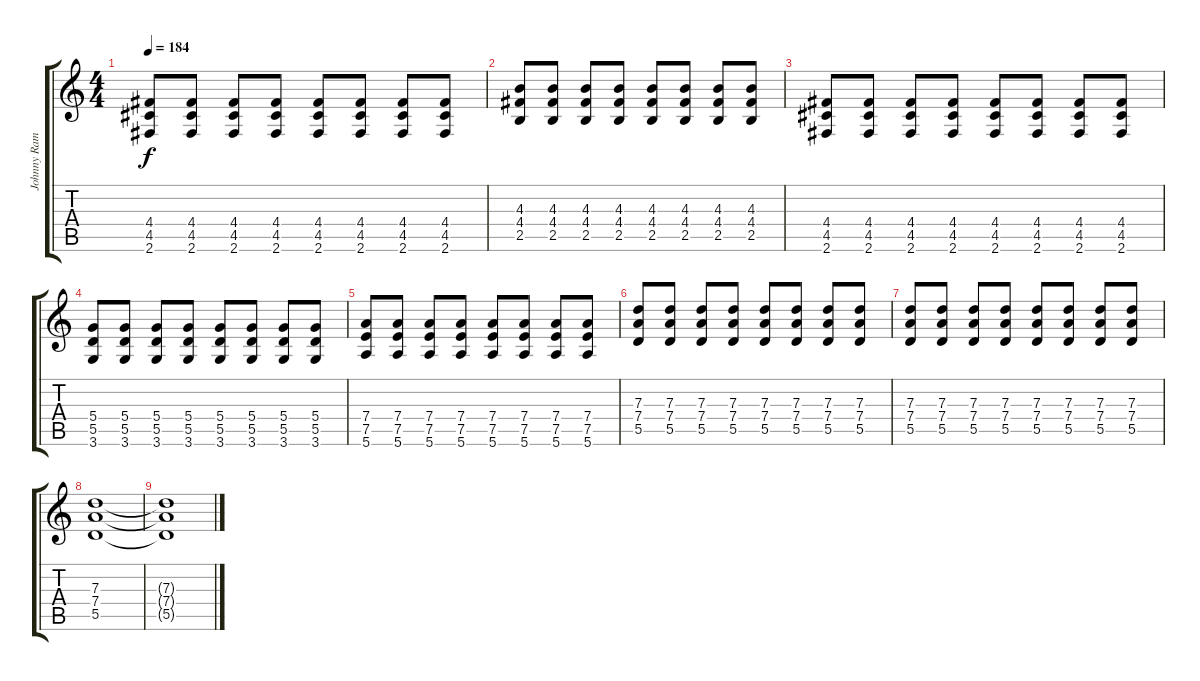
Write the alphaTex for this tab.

\track ("Johnny Ramone" "Johnny Ram") {instrument distortionguitar}
\staff {score tabs}
\tuning (E4 B3 G3 D3 A2 E2) {hide}
\ts (4 4)
\tempo 184
\clef g2
\ks c
(4.4 4.5 2.6).8{dy f} (4.4 4.5 2.6).8 (4.4 4.5 2.6).8 (4.4 4.5 2.6).8 (4.4 4.5 2.6).8 (4.4 4.5 2.6).8 (4.4 4.5 2.6).8 (4.4 4.5 2.6).8 |
(4.3 4.4 2.5).8 (4.3 4.4 2.5).8 (4.3 4.4 2.5).8 (4.3 4.4 2.5).8 (4.3 4.4 2.5).8 (4.3 4.4 2.5).8 (4.3 4.4 2.5).8 (4.3 4.4 2.5).8 |
(4.4 4.5 2.6).8 (4.4 4.5 2.6).8 (4.4 4.5 2.6).8 (4.4 4.5 2.6).8 (4.4 4.5 2.6).8 (4.4 4.5 2.6).8 (4.4 4.5 2.6).8 (4.4 4.5 2.6).8 |
(5.4 5.5 3.6).8 (5.4 5.5 3.6).8 (5.4 5.5 3.6).8 (5.4 5.5 3.6).8 (5.4 5.5 3.6).8 (5.4 5.5 3.6).8 (5.4 5.5 3.6).8 (5.4 5.5 3.6).8 |
(7.4 7.5 5.6).8 (7.4 7.5 5.6).8 (7.4 7.5 5.6).8 (7.4 7.5 5.6).8 (7.4 7.5 5.6).8 (7.4 7.5 5.6).8 (7.4 7.5 5.6).8 (7.4 7.5 5.6).8 |
(7.3 7.4 5.5).8 (7.3 7.4 5.5).8 (7.3 7.4 5.5).8 (7.3 7.4 5.5).8 (7.3 7.4 5.5).8 (7.3 7.4 5.5).8 (7.3 7.4 5.5).8 (7.3 7.4 5.5).8 |
(7.3 7.4 5.5).8 (7.3 7.4 5.5).8 (7.3 7.4 5.5).8 (7.3 7.4 5.5).8 (7.3 7.4 5.5).8 (7.3 7.4 5.5).8 (7.3 7.4 5.5).8 (7.3 7.4 5.5).8 |
(7.3 7.4 5.5).1 |
(7.3{t} 7.4{t} 5.5{t}).1
